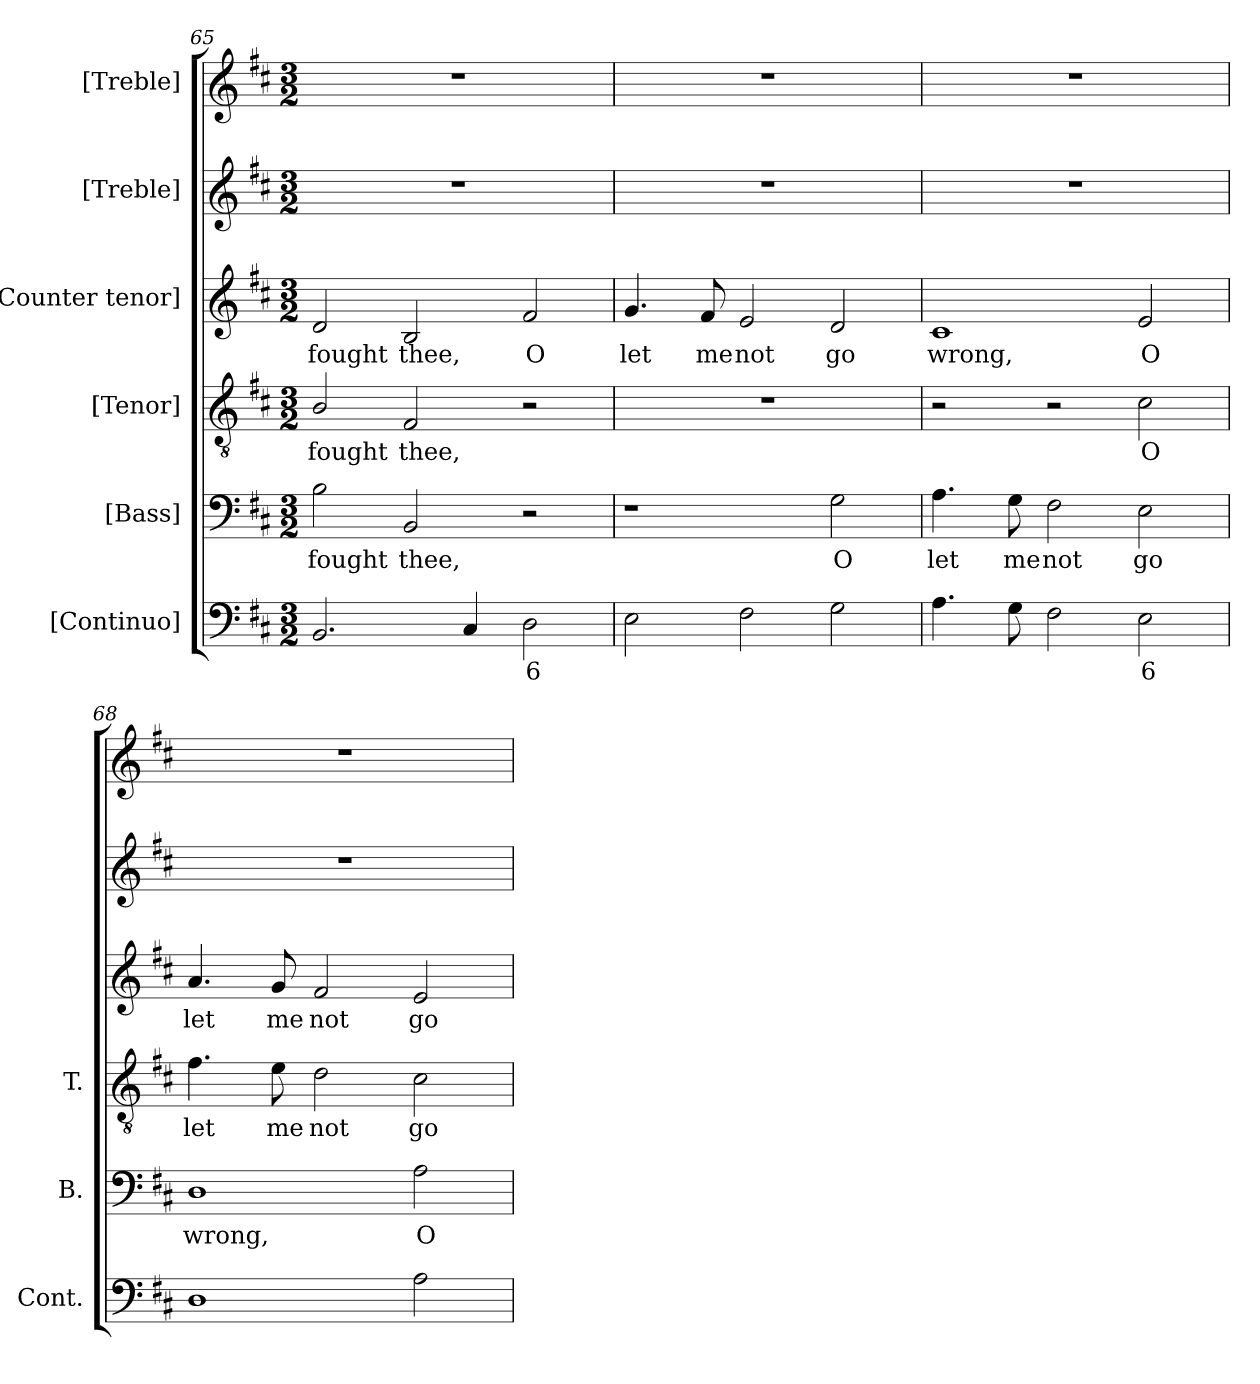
**kern	**text	**kern	**text	**kern	**text	**kern	**text	**kern	**kern
*part6	*part6	*part5	*part5	*part4	*part4	*part3	*part3	*part2	*part1
*staff6	*staff6	*staff5	*staff5	*staff4	*staff4	*staff3	*staff3	*staff2	*staff1
*I"[Continuo]	*	*I"[Bass]	*	*I"[Tenor]	*	*I"[Counter tenor]	*	*I"[Treble]	*I"[Treble]
*I'Cont.	*	*I'B.	*	*I'T.	*	*	*	*	*
*clefF4	*	*clefF4	*	*clefGv2	*	*clefG2	*	*clefG2	*clefG2
*	*	*	*	*ITrd7c12	*	*	*	*	*
*k[f#c#]	*	*k[f#c#]	*	*k[f#c#]	*	*k[f#c#]	*	*k[f#c#]	*k[f#c#]
*D:	*	*D:	*	*D:	*	*D:	*	*D:	*D:
*M3/2	*	*M3/2	*	*M3/2	*	*M3/2	*	*M3/2	*M3/2
=65	=65	=65	=65	=65	=65	=65	=65	=65	=65
!	!	!	!LO:LY:b:color=#000000	!	!	!	!	!	!
!	!	!	!	!	!LO:LY:b:color=#000000	!	!	!	!
!	!	!	!	!	!	!	!LO:LY:b:color=#000000	!LO:N:vis=1	!LO:N:vis=1
2.BBi/	.	2Bi\	fought	2BBi/	fought	2di/	fought	1.r	1.r
!	!	!	!LO:LY:b:color=#000000	!	!	!	!	!	!
!	!	!	!	!	!LO:LY:b:color=#000000	!	!	!	!
!	!	!	!	!	!	!	!LO:LY:b:color=#000000	!	!
.	.	2BBi/	thee,	2FF#i/	thee,	2Bi/	thee,	.	.
4C#i/	.	.	.	.	.	.	.	.	.
!	!LO:LY:b:color=#000000	!	!	!	!	!	!	!	!
!	!	!	!	!	!	!	!LO:LY:b:color=#000000	!	!
2Di\	6	2r	.	2r	.	2f#i/	O	.	.
=66	=66	=66	=66	=66	=66	=66	=66	=66	=66
!	!	!	!	!LO:N:vis=1	!	!	!	!	!
!	!	!	!	!	!	!	!LO:LY:b:color=#000000	!LO:N:vis=1	!LO:N:vis=1
2Ei\	.	1r	.	1.r	.	4.gi/	let	1.r	1.r
!	!	!	!	!	!	!	!LO:LY:b:color=#000000	!	!
.	.	.	.	.	.	8f#i/	me	.	.
!	!	!	!	!	!	!	!LO:LY:b:color=#000000	!	!
2F#i\	.	.	.	.	.	2ei/	not	.	.
!	!	!	!LO:LY:b:color=#000000	!	!	!	!	!	!
!	!	!	!	!	!	!	!LO:LY:b:color=#000000	!	!
2Gi\	.	2Gi\	O	.	.	2di/	go	.	.
=67	=67	=67	=67	=67	=67	=67	=67	=67	=67
!	!	!	!LO:LY:b:color=#000000	!	!	!	!	!	!
!	!	!	!	!	!	!	!LO:LY:b:color=#000000	!LO:N:vis=1	!LO:N:vis=1
4.Ai\	.	4.Ai\	let	2r	.	1c#i	wrong,	1.r	1.r
!	!	!	!LO:LY:b:color=#000000	!	!	!	!	!	!
8Gi\	.	8Gi\	me	.	.	.	.	.	.
!	!	!	!LO:LY:b:color=#000000	!	!	!	!	!	!
2F#i\	.	2F#i\	not	2r	.	.	.	.	.
!	!LO:LY:b:color=#000000	!	!	!	!	!	!	!	!
!	!	!	!LO:LY:b:color=#000000	!	!	!	!	!	!
!	!	!	!	!	!LO:LY:b:color=#000000	!	!	!	!
!	!	!	!	!	!	!	!LO:LY:b:color=#000000	!	!
2Ei\	6	2Ei\	go	2C#i\	O	2ei/	O	.	.
=68	=68	=68	=68	=68	=68	=68	=68	=68	=68
!	!	!	!LO:LY:b:color=#000000	!	!	!	!	!	!
!	!	!	!	!	!LO:LY:b:color=#000000	!	!	!	!
!	!	!	!	!	!	!	!LO:LY:b:color=#000000	!LO:N:vis=1	!LO:N:vis=1
1Di	.	1Di	wrong,	4.F#i\	let	4.ai/	let	1.r	1.r
!	!	!	!	!	!LO:LY:b:color=#000000	!	!	!	!
!	!	!	!	!	!	!	!LO:LY:b:color=#000000	!	!
.	.	.	.	8Ei\	me	8gi/	me	.	.
!	!	!	!	!	!LO:LY:b:color=#000000	!	!	!	!
!	!	!	!	!	!	!	!LO:LY:b:color=#000000	!	!
.	.	.	.	2Di\	not	2f#i/	not	.	.
!	!	!	!LO:LY:b:color=#000000	!	!	!	!	!	!
!	!	!	!	!	!LO:LY:b:color=#000000	!	!	!	!
!	!	!	!	!	!	!	!LO:LY:b:color=#000000	!	!
2Ai\	.	2Ai\	O	2C#i\	go	2ei/	go	.	.
=	=	=	=	=	=	=	=	=	=
*-	*-	*-	*-	*-	*-	*-	*-	*-	*-
